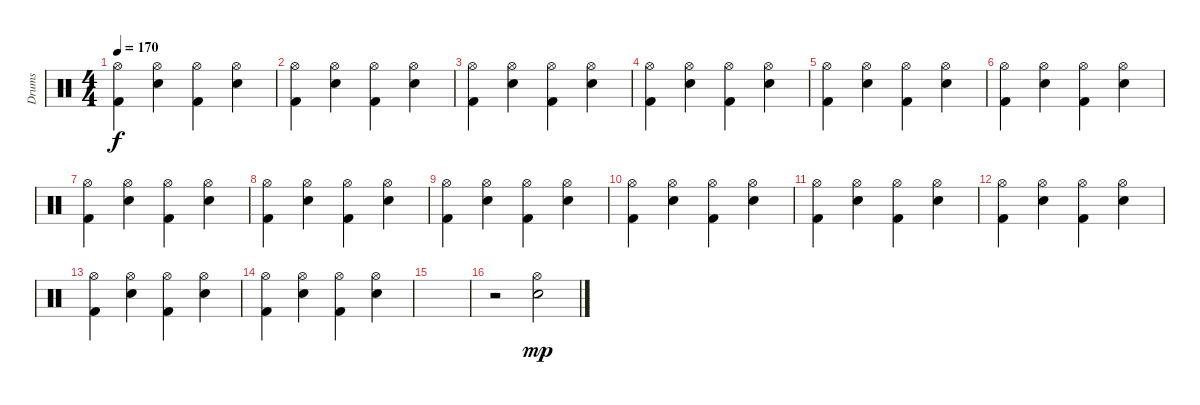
\track ("Drums" "Drums") {instrument percussion}
\staff {score}
\articulation defaults
\ts (4 4)
\tempo 170
\clef neutral
\ks c
("Hi-Hat (open)" "Kick (hit) 2").4{dy f} ("Hi-Hat (open)" "Snare (hit) 2").4 ("Hi-Hat (open)" "Kick (hit) 2").4 ("Hi-Hat (open)" "Snare (hit) 2").4 |
("Hi-Hat (open)" "Kick (hit) 2").4 ("Hi-Hat (open)" "Snare (hit) 2").4 ("Hi-Hat (open)" "Kick (hit) 2").4 ("Hi-Hat (open)" "Snare (hit) 2").4 |
("Hi-Hat (open)" "Kick (hit) 2").4 ("Hi-Hat (open)" "Snare (hit) 2").4 ("Hi-Hat (open)" "Kick (hit) 2").4 ("Hi-Hat (open)" "Snare (hit) 2").4 |
("Hi-Hat (open)" "Kick (hit) 2").4 ("Hi-Hat (open)" "Snare (hit) 2").4 ("Hi-Hat (open)" "Kick (hit) 2").4 ("Hi-Hat (open)" "Snare (hit) 2").4 |
("Hi-Hat (open)" "Kick (hit) 2").4 ("Hi-Hat (open)" "Snare (hit) 2").4 ("Hi-Hat (open)" "Kick (hit) 2").4 ("Hi-Hat (open)" "Snare (hit) 2").4 |
("Hi-Hat (open)" "Kick (hit) 2").4 ("Hi-Hat (open)" "Snare (hit) 2").4 ("Hi-Hat (open)" "Kick (hit) 2").4 ("Hi-Hat (open)" "Snare (hit) 2").4 |
("Hi-Hat (open)" "Kick (hit) 2").4 ("Hi-Hat (open)" "Snare (hit) 2").4 ("Hi-Hat (open)" "Kick (hit) 2").4 ("Hi-Hat (open)" "Snare (hit) 2").4 |
("Hi-Hat (open)" "Kick (hit) 2").4 ("Hi-Hat (open)" "Snare (hit) 2").4 ("Hi-Hat (open)" "Kick (hit) 2").4 ("Hi-Hat (open)" "Snare (hit) 2").4 |
("Hi-Hat (open)" "Kick (hit) 2").4 ("Hi-Hat (open)" "Snare (hit) 2").4 ("Hi-Hat (open)" "Kick (hit) 2").4 ("Hi-Hat (open)" "Snare (hit) 2").4 |
("Hi-Hat (open)" "Kick (hit) 2").4 ("Hi-Hat (open)" "Snare (hit) 2").4 ("Hi-Hat (open)" "Kick (hit) 2").4 ("Hi-Hat (open)" "Snare (hit) 2").4 |
("Hi-Hat (open)" "Kick (hit) 2").4 ("Hi-Hat (open)" "Snare (hit) 2").4 ("Hi-Hat (open)" "Kick (hit) 2").4 ("Hi-Hat (open)" "Snare (hit) 2").4 |
("Hi-Hat (open)" "Kick (hit) 2").4 ("Hi-Hat (open)" "Snare (hit) 2").4 ("Hi-Hat (open)" "Kick (hit) 2").4 ("Hi-Hat (open)" "Snare (hit) 2").4 |
("Hi-Hat (open)" "Kick (hit) 2").4 ("Hi-Hat (open)" "Snare (hit) 2").4 ("Hi-Hat (open)" "Kick (hit) 2").4 ("Hi-Hat (open)" "Snare (hit) 2").4 |
("Hi-Hat (open)" "Kick (hit) 2").4 ("Hi-Hat (open)" "Snare (hit) 2").4 ("Hi-Hat (open)" "Kick (hit) 2").4 ("Hi-Hat (open)" "Snare (hit) 2").4 |
|
r.2 ("Hi-Hat (open)" "Snare (hit) 2").2{dy mp}
